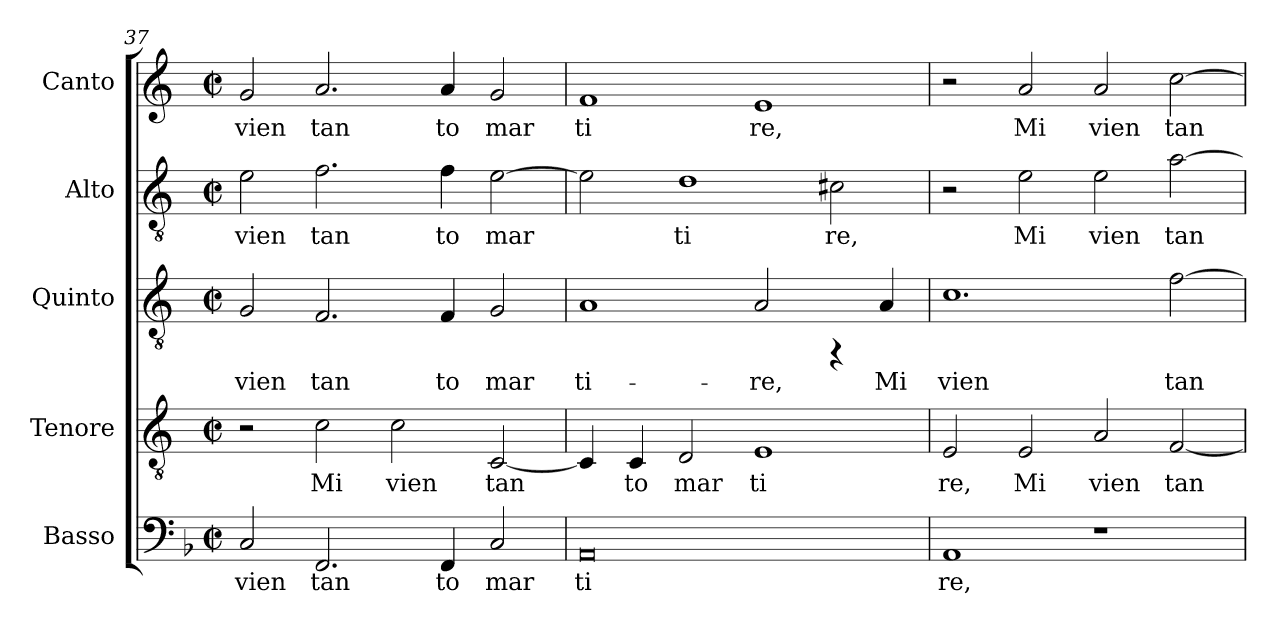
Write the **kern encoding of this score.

**kern	**text	**kern	**text	**kern	**text	**kern	**text	**kern	**text
*part5	*part5	*part4	*part4	*part3	*part3	*part2	*part2	*part1	*part1
*staff5	*staff5	*staff4	*staff4	*staff3	*staff3	*staff2	*staff2	*staff1	*staff1
*I"Basso	*	*I"Tenore	*	*I"Quinto	*	*I"Alto	*	*I"Canto	*
*clefF4	*	*clefGv2	*	*clefGv2	*	*clefGv2	*	*clefG2	*
*	*	*ITrd-3c-5	*	*ITrd-3c-5	*	*ITrd-3c-5	*	*ITrd-3c-5	*
*k[b-]	*	*k[b-]	*	*k[b-]	*	*k[b-]	*	*k[b-]	*
*F:	*	*F:	*	*F:	*	*F:	*	*F:	*
*M2/2	*	*M2/2	*	*M2/2	*	*M2/2	*	*M2/2	*
*met(c|)	*	*met(c|)	*	*met(c|)	*	*met(c|)	*	*met(c|)	*
=37	=37	=37	=37	=37	=37	=37	=37	=37	=37
!	!LO:LY:b:cj	!	!	!	!LO:LY:b:cj	!	!LO:LY:b:cj	!	!LO:LY:b:cj
2C/	vien	2r	.	2c/	vien	2a\	vien	2cc/	vien
!	!LO:LY:b:cj	!	!LO:LY:b:cj	!	!LO:LY:b:cj	!	!LO:LY:b:cj	!	!LO:LY:b:cj
2.FF/	tan	2f\	Mi	2.B-/	tan	2.b-\	tan	2.dd/	tan
!	!	!	!LO:LY:b:cj	!	!	!	!	!	!
.	.	2f\	vien	.	.	.	.	.	.
!	!LO:LY:b:cj	!	!	!	!LO:LY:b:cj	!	!LO:LY:b:cj	!	!LO:LY:b:cj
4FF/	to	.	.	4B-/	to	4b-\	to	4dd/	to
!	!LO:LY:b:cj	!	!LO:LY:b:cj	!	!LO:LY:b:cj	!	!LO:LY:b:cj	!	!LO:LY:b:cj
2C/	mar	[<2F/	tan	2c/	mar	[<2a\	mar	2cc/	mar
!!LO:LB:g=z
=38	=38	=38	=38	=38	=38	=38	=38	=38	=38
!	!LO:LY:b:cj	!	!LO:LY:b:cj	!	!LO:LY:b:cj	!	!LO:LY:b:cj	!	!LO:LY:b:cj
0AA	ti	4F/]	.	1d	ti-	2a\]	.	1b-	ti
!	!	!	!LO:LY:b:cj	!	!	!	!	!	!
.	.	4F/	to	.	.	.	.	.	.
!	!	!	!LO:LY:b:cj	!	!	!	!LO:LY:b:cj	!	!
.	.	2G/	mar	.	.	1g	ti	.	.
!	!	!	!LO:LY:b:cj	!	!LO:LY:b:cj	!	!	!	!LO:LY:b:cj
.	.	1A	ti	2d/	-re,	.	.	1a	re,
!	!	!	!	!	!	!	!LO:LY:b:cj	!	!
.	.	.	.	4rFF	.	2f#X\	re,	.	.
!	!	!	!	!	!LO:LY:b:cj	!	!	!	!
.	.	.	.	4d/	Mi	.	.	.	.
=39	=39	=39	=39	=39	=39	=39	=39	=39	=39
!	!LO:LY:b:cj	!	!LO:LY:b:cj	!	!LO:LY:b:cj	!	!	!	!
1AA	re,	2A/	re,	1.f	vien	2r	.	2r	.
!	!	!	!LO:LY:b:cj	!	!	!	!LO:LY:b:cj	!	!LO:LY:b:cj
.	.	2A/	Mi	.	.	2a\	Mi	2dd/	Mi
!	!	!	!LO:LY:b:cj	!	!	!	!LO:LY:b:cj	!	!LO:LY:b:cj
1r	.	2d/	vien	.	.	2a\	vien	2dd/	vien
!	!	!	!LO:LY:b:cj	!	!LO:LY:b:cj	!	!LO:LY:b:cj	!	!LO:LY:b:cj
.	.	[<2B-/	tan	[>2b-\	tan-	[>2dd\	tan	[>2ff\	tan
=	=	=	=	=	=	=	=	=	=
*-	*-	*-	*-	*-	*-	*-	*-	*-	*-
